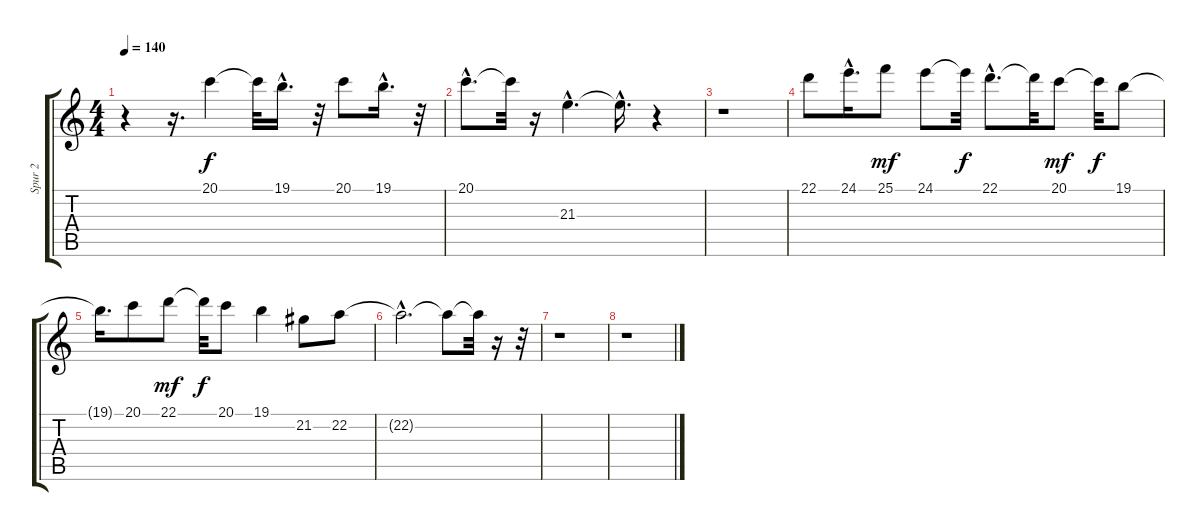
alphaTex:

\track ("Spur 2" "Spur 2") {instrument stringensemble1}
\staff {score tabs}
\tuning (E4 B3 G3 D3 A2 E2) {hide}
\ts (4 4)
\tempo 140
\clef g2
\ks c
r.4{dy f} r.16{d} 20.1.4 20.1{t}.32 19.1{hac}.16{d} r.32 20.1.8 19.1{hac}.16{d} r.32 |
20.1{hac}.8{d} 20.1{t}.32 r.16 21.3{hac}.4{d} 21.3{hac t}.16{d} r.4 |
r.1 |
22.1.8 24.1{hac}.16{d} 25.1.8{dy mf} 24.1.8 24.1{t}.32{dy f} 22.1{hac}.8{d} 22.1{t}.32 20.1.8{dy mf} 20.1{t}.32{dy f} 19.1.8 |
19.1{t}.16{d} 20.1.8 22.1.8{dy mf} 22.1{t}.32{dy f} 20.1.8 19.1.4 21.2.8 22.2.8 |
22.2{hac t}.2{d} 22.2{t}.8 22.2{t}.32 r.16 r.32 |
r.1 |
r.1
